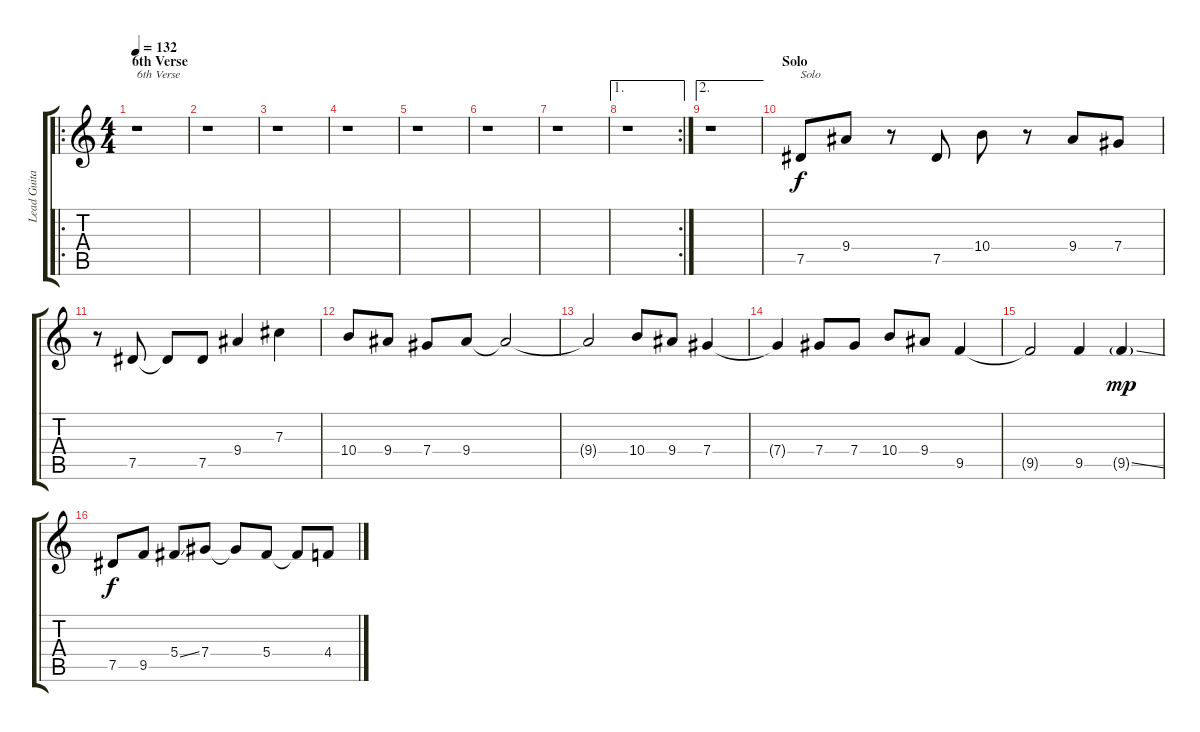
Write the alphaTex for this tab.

\track ("Lead Guitar" "Lead Guita") {instrument distortionguitar}
\staff {score tabs}
\tuning (Eb4 Bb3 Gb3 Db3 Ab2 Eb2) {hide}
\ro
\ts (4 4)
\section ("" "6th Verse")
\tempo 132
\clef g2
\ks c
r.1{txt "6th Verse" dy f} |
r.1 |
r.1 |
r.1 |
r.1 |
r.1 |
r.1 |
\ae 1
\rc 2
r.1 |
\ae 2
r.1 |
\section ("" "Solo")
7.5.8{txt "Solo"} 9.4.8 r.8 7.5.8 10.4.8 r.8 9.4.8 7.4.8 |
r.8 7.5.8 7.5{t}.8 7.5.8 9.4.4 7.3.4 |
10.4.8 9.4.8 7.4.8 9.4.8 9.4{t}.2 |
9.4{t}.2 10.4.8 9.4.8 7.4.4 |
7.4{t}.4 7.4.8 7.4.8 10.4.8 9.4.8 9.5.4 |
9.5{t}.2 9.5.4 9.5{ss g}.4{dy mp} |
7.5.8{dy f} 9.5.8 5.4{ss}.8 7.4.8 7.4{t}.8 5.4.8 5.4{t}.8 4.4.8
